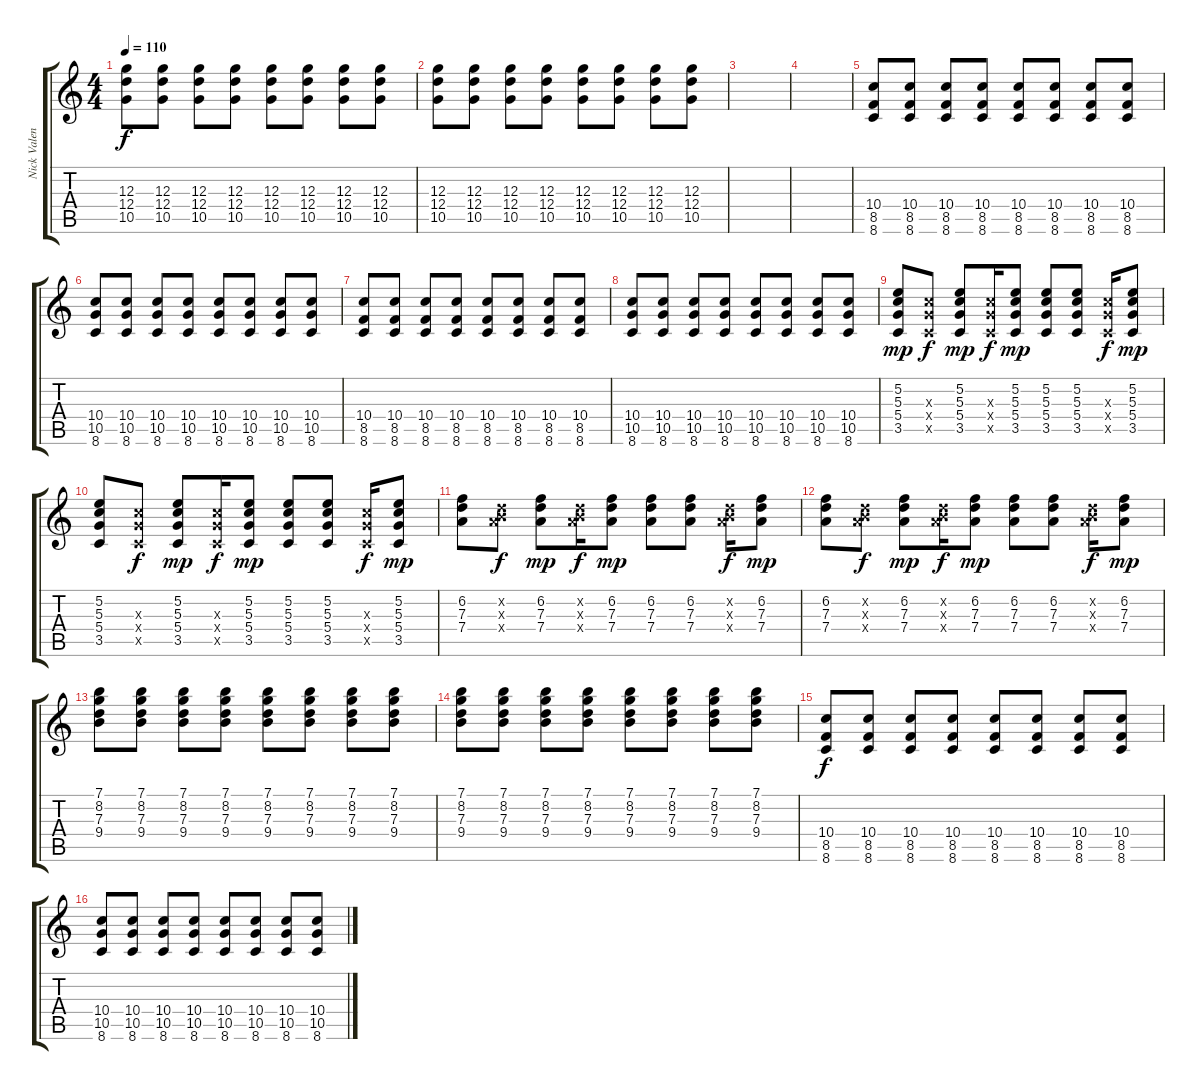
\track ("Nick Valensi" "Nick Valen") {instrument overdrivenguitar}
\staff {score tabs}
\tuning (E4 B3 G3 D3 A2 E2) {hide}
\ts (4 4)
\tempo 110
\clef g2
\ks c
(12.3 12.4 10.5).8{dy f} (12.3 12.4 10.5).8 (12.3 12.4 10.5).8 (12.3 12.4 10.5).8 (12.3 12.4 10.5).8 (12.3 12.4 10.5).8 (12.3 12.4 10.5).8 (12.3 12.4 10.5).8 |
(12.3 12.4 10.5).8 (12.3 12.4 10.5).8 (12.3 12.4 10.5).8 (12.3 12.4 10.5).8 (12.3 12.4 10.5).8 (12.3 12.4 10.5).8 (12.3 12.4 10.5).8 (12.3 12.4 10.5).8 |
|
|
(10.4 8.5 8.6).8 (10.4 8.5 8.6).8 (10.4 8.5 8.6).8 (10.4 8.5 8.6).8 (10.4 8.5 8.6).8 (10.4 8.5 8.6).8 (10.4 8.5 8.6).8 (10.4 8.5 8.6).8 |
(10.4 10.5 8.6).8 (10.4 10.5 8.6).8 (10.4 10.5 8.6).8 (10.4 10.5 8.6).8 (10.4 10.5 8.6).8 (10.4 10.5 8.6).8 (10.4 10.5 8.6).8 (10.4 10.5 8.6).8 |
(10.4 8.5 8.6).8 (10.4 8.5 8.6).8 (10.4 8.5 8.6).8 (10.4 8.5 8.6).8 (10.4 8.5 8.6).8 (10.4 8.5 8.6).8 (10.4 8.5 8.6).8 (10.4 8.5 8.6).8 |
(10.4 10.5 8.6).8 (10.4 10.5 8.6).8 (10.4 10.5 8.6).8 (10.4 10.5 8.6).8 (10.4 10.5 8.6).8 (10.4 10.5 8.6).8 (10.4 10.5 8.6).8 (10.4 10.5 8.6).8 |
(5.2 5.3 5.4 3.5).8{dy mp} (5.3{x} 5.4{x} 3.5{x}).8{dy f} (5.2 5.3 5.4 3.5).8{dy mp} (5.3{x} 5.4{x} 3.5{x}).16{dy f} (5.2 5.3 5.4 3.5).8{dy mp} (5.2 5.3 5.4 3.5).8 (5.2 5.3 5.4 3.5).8 (5.3{x} 5.4{x} 3.5{x}).16{dy f} (5.2 5.3 5.4 3.5).8{dy mp} |
(5.2 5.3 5.4 3.5).8 (5.3{x} 5.4{x} 3.5{x}).8{dy f} (5.2 5.3 5.4 3.5).8{dy mp} (5.3{x} 5.4{x} 3.5{x}).16{dy f} (5.2 5.3 5.4 3.5).8{dy mp} (5.2 5.3 5.4 3.5).8 (5.2 5.3 5.4 3.5).8 (5.3{x} 5.4{x} 3.5{x}).16{dy f} (5.2 5.3 5.4 3.5).8{dy mp} |
(6.2 7.3 7.4).8 (0.2{x} 7.3{x} 7.4{x}).8{dy f} (6.2 7.3 7.4).8{dy mp} (0.2{x} 7.3{x} 7.4{x}).16{dy f} (6.2 7.3 7.4).8{dy mp} (6.2 7.3 7.4).8 (6.2 7.3 7.4).8 (0.2{x} 7.3{x} 7.4{x}).16{dy f} (6.2 7.3 7.4).8{dy mp} |
(6.2 7.3 7.4).8 (0.2{x} 7.3{x} 7.4{x}).8{dy f} (6.2 7.3 7.4).8{dy mp} (0.2{x} 7.3{x} 7.4{x}).16{dy f} (6.2 7.3 7.4).8{dy mp} (6.2 7.3 7.4).8 (6.2 7.3 7.4).8 (0.2{x} 7.3{x} 7.4{x}).16{dy f} (6.2 7.3 7.4).8{dy mp} |
(7.1 8.2 7.3 9.4).8 (7.1 8.2 7.3 9.4).8 (7.1 8.2 7.3 9.4).8 (7.1 8.2 7.3 9.4).8 (7.1 8.2 7.3 9.4).8 (7.1 8.2 7.3 9.4).8 (7.1 8.2 7.3 9.4).8 (7.1 8.2 7.3 9.4).8 |
(7.1 8.2 7.3 9.4).8 (7.1 8.2 7.3 9.4).8 (7.1 8.2 7.3 9.4).8 (7.1 8.2 7.3 9.4).8 (7.1 8.2 7.3 9.4).8 (7.1 8.2 7.3 9.4).8 (7.1 8.2 7.3 9.4).8 (7.1 8.2 7.3 9.4).8 |
(10.4 8.5 8.6).8{dy f} (10.4 8.5 8.6).8 (10.4 8.5 8.6).8 (10.4 8.5 8.6).8 (10.4 8.5 8.6).8 (10.4 8.5 8.6).8 (10.4 8.5 8.6).8 (10.4 8.5 8.6).8 |
(10.4 10.5 8.6).8 (10.4 10.5 8.6).8 (10.4 10.5 8.6).8 (10.4 10.5 8.6).8 (10.4 10.5 8.6).8 (10.4 10.5 8.6).8 (10.4 10.5 8.6).8 (10.4 10.5 8.6).8
